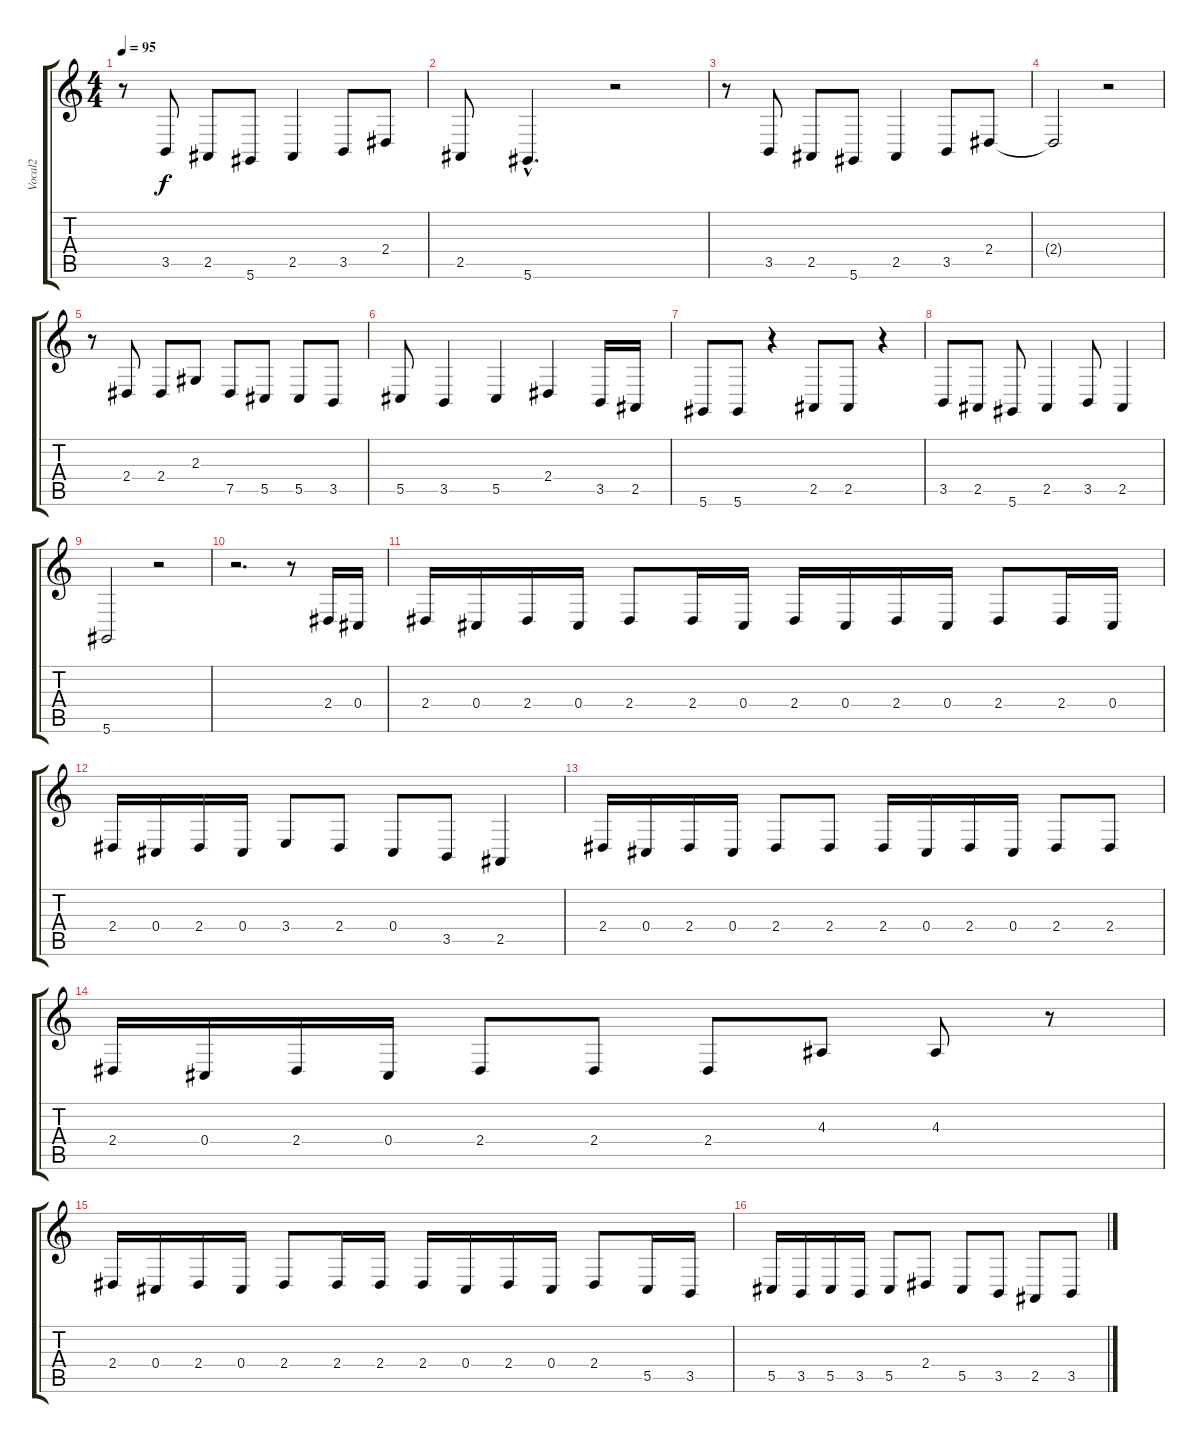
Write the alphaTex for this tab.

\track ("Vocal2" "Vocal2") {instrument reedorgan}
\staff {score tabs}
\tuning (Eb4 Bb3 Gb3 Db3 Ab2 Eb2) {hide}
\ts (4 4)
\tempo 95
\clef g2
\ks c
r.8{dy f} 3.5.8 2.5.8 5.6.8 2.5.4 3.5.8 2.4.8 |
2.5.8 5.6{hac}.4{d} r.2 |
r.8 3.5.8 2.5.8 5.6.8 2.5.4 3.5.8 2.4.8 |
2.4{t}.2 r.2 |
r.8 2.4.8 2.4.8 2.3.8 7.5.8 5.5.8 5.5.8 3.5.8 |
5.5.8 3.5.4 5.5.4 2.4.4 3.5.16 2.5.16 |
5.6.8 5.6.8 r.4 2.5.8 2.5.8 r.4 |
3.5.8 2.5.8 5.6.8 2.5.4 3.5.8 2.5.4 |
5.6.2 r.2 |
r.2{d} r.8 2.4.16 0.4.16 |
2.4.16 0.4.16 2.4.16 0.4.16 2.4.8 2.4.16 0.4.16 2.4.16 0.4.16 2.4.16 0.4.16 2.4.8 2.4.16 0.4.16 |
2.4.16 0.4.16 2.4.16 0.4.16 3.4.8 2.4.8 0.4.8 3.5.8 2.5.4 |
2.4.16 0.4.16 2.4.16 0.4.16 2.4.8 2.4.8 2.4.16 0.4.16 2.4.16 0.4.16 2.4.8 2.4.8 |
2.4.16 0.4.16 2.4.16 0.4.16 2.4.8 2.4.8 2.4.8 4.3.8 4.3.8 r.8 |
2.4.16 0.4.16 2.4.16 0.4.16 2.4.8 2.4.16 2.4.16 2.4.16 0.4.16 2.4.16 0.4.16 2.4.8 5.5.16 3.5.16 |
5.5.16 3.5.16 5.5.16 3.5.16 5.5.8 2.4.8 5.5.8 3.5.8 2.5.8 3.5.8
